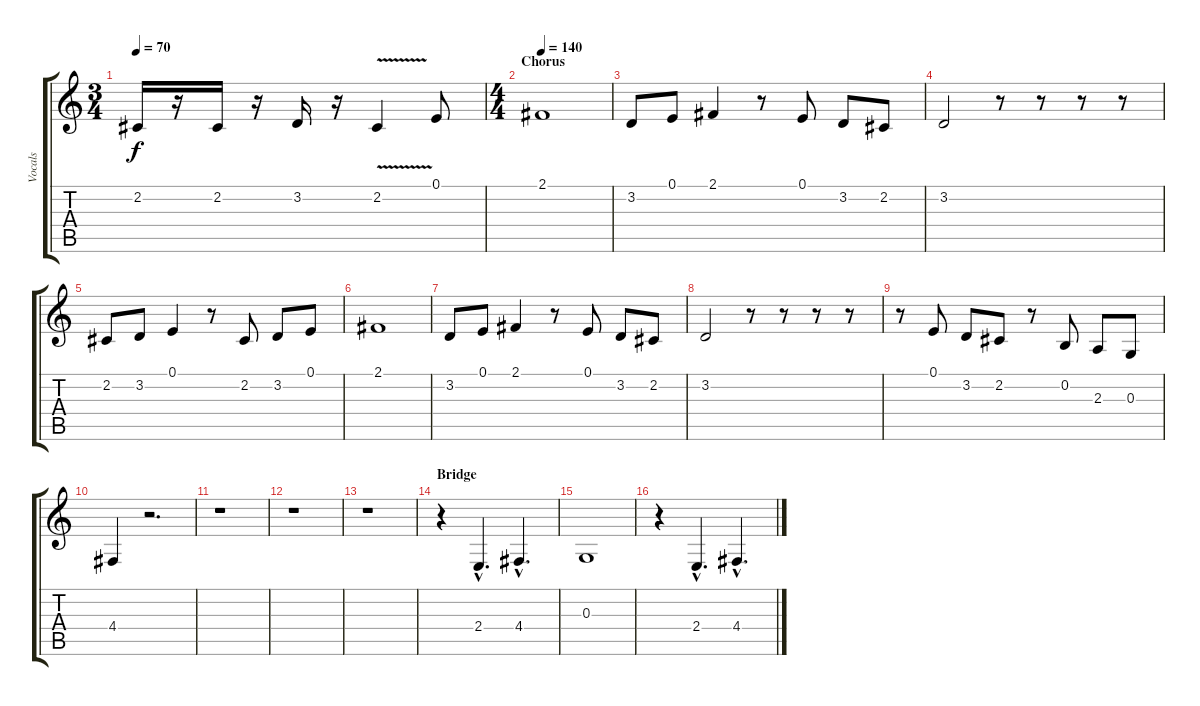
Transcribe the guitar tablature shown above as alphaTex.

\track ("Vocals" "Vocals") {instrument oboe}
\staff {score tabs}
\tuning (E4 B3 G3 D3 A2 E2) {hide}
\ts (3 4)
\tempo 70
\clef g2
\ks c
2.2.16{dy f} r.16 2.2.16 r.16 3.2.16 r.16 2.2{v}.4 0.1.8 |
\ts (4 4)
\section ("" "Chorus")
\tempo 140
2.1.1 |
3.2.8 0.1.8 2.1.4 r.8 0.1.8 3.2.8 2.2.8 |
3.2.2 r.8 r.8 r.8 r.8 |
2.2.8 3.2.8 0.1.4 r.8 2.2.8 3.2.8 0.1.8 |
2.1.1 |
3.2.8 0.1.8 2.1.4 r.8 0.1.8 3.2.8 2.2.8 |
3.2.2 r.8 r.8 r.8 r.8 |
r.8 0.1.8 3.2.8 2.2.8 r.8 0.2.8 2.3.8 0.3.8 |
4.4.4 r.2{d} |
r.1 |
r.1 |
r.1 |
\section ("" "Bridge")
r.4 2.4{hac}.4{d} 4.4{hac}.4{d} |
0.3.1 |
r.4 2.4{hac}.4{d} 4.4{hac}.4{d}
